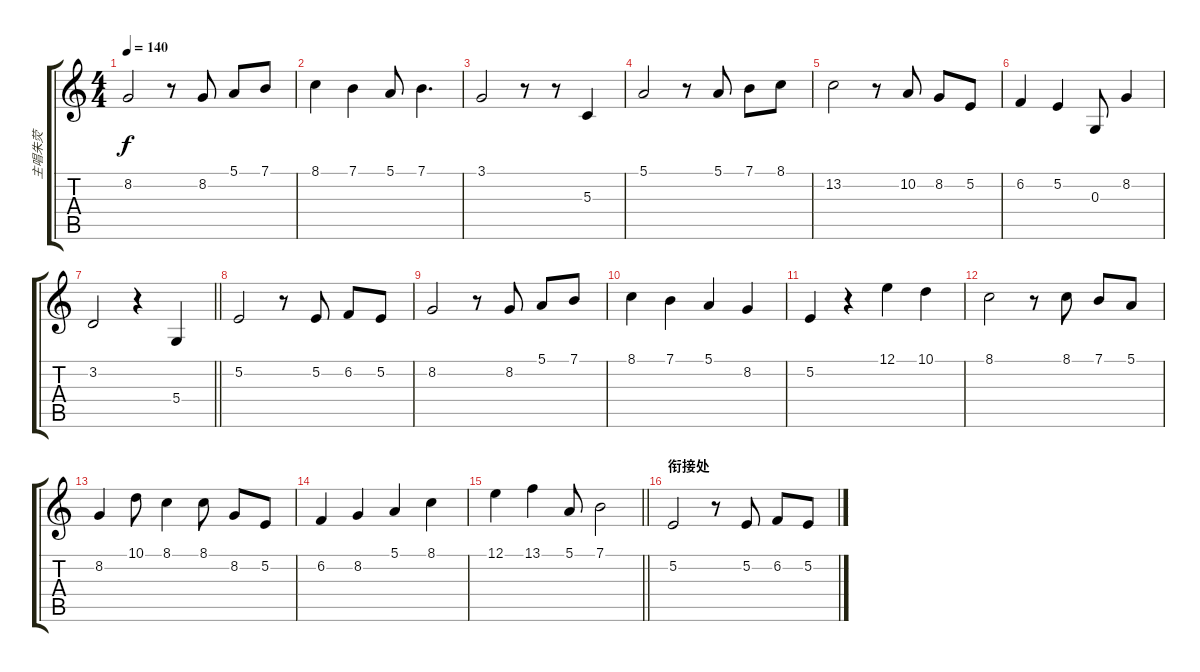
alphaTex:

\track ("主唱朱荧" "主唱朱荧") {instrument churchorgan}
\staff {score tabs}
\tuning (E4 B3 G3 D3 A2 E2) {hide}
\ts (4 4)
\tempo 140
\clef g2
\ks c
8.2.2{dy f} r.8 8.2.8 5.1.8 7.1.8 |
8.1.4 7.1.4 5.1.8 7.1.4{d} |
3.1.2 r.8 r.8 5.3.4 |
5.1.2 r.8 5.1.8 7.1.8 8.1.8 |
13.2.2 r.8 10.2.8 8.2.8 5.2.8 |
6.2.4 5.2.4 0.3.8 8.2.4 |
\barLineRight lightlight
3.2.2 r.4 5.4.4 |
5.2.2 r.8 5.2.8 6.2.8 5.2.8 |
8.2.2 r.8 8.2.8 5.1.8 7.1.8 |
8.1.4 7.1.4 5.1.4 8.2.4 |
5.2.4 r.4 12.1.4 10.1.4 |
8.1.2 r.8 8.1.8 7.1.8 5.1.8 |
8.2.4 10.1.8 8.1.4 8.1.8 8.2.8 5.2.8 |
6.2.4 8.2.4 5.1.4 8.1.4 |
\barLineRight lightlight
12.1.4 13.1.4 5.1.8 7.1.2 |
\section ("" "衔接处")
5.2.2 r.8 5.2.8 6.2.8 5.2.8
